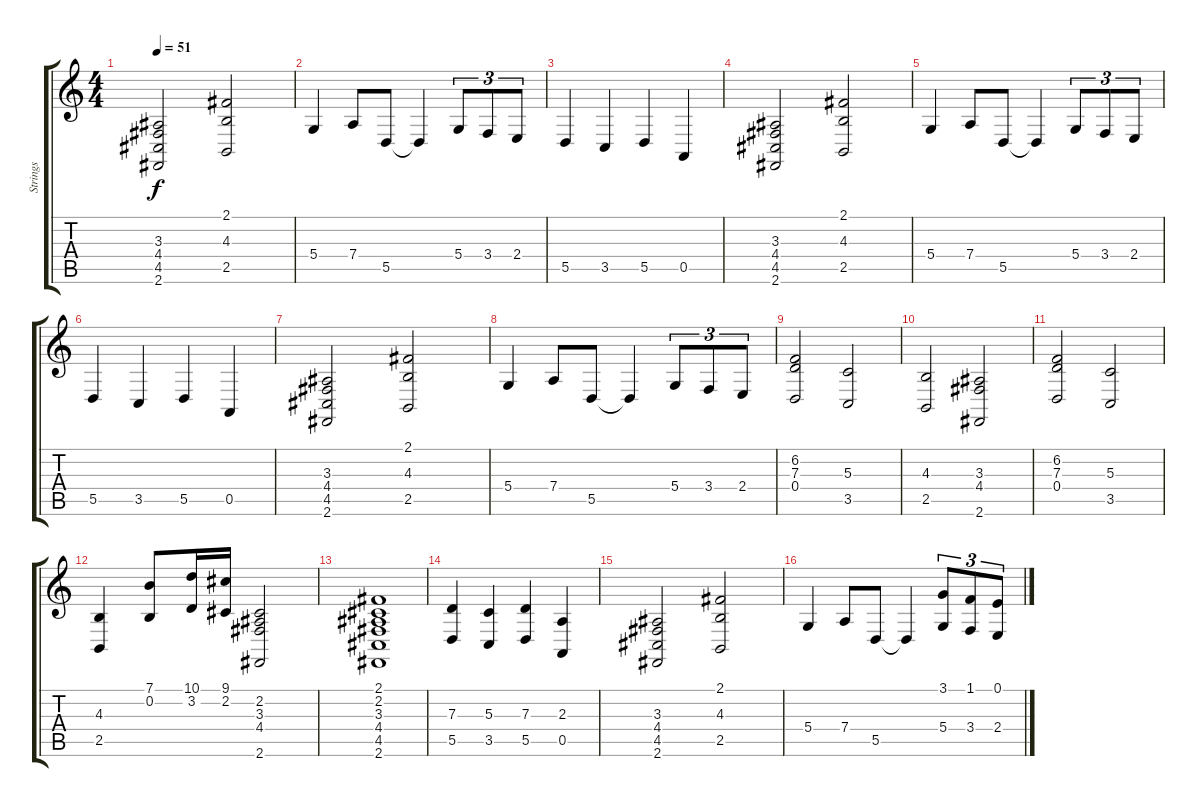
\track ("Strings" "Strings") {instrument stringensemble1}
\staff {score tabs}
\tuning (E4 B3 G3 D3 A2 E2) {hide}
\ts (4 4)
\tempo 51
\clef g2
\ks c
(3.3 4.4 4.5 2.6).2{dy f} (2.1 4.3 2.5).2 |
5.4.4 7.4.8 5.5.8 5.5{t}.4 5.4.8{tu (3 2)} 3.4.8{tu (3 2)} 2.4.8{tu (3 2)} |
5.5.4 3.5.4 5.5.4 0.5.4 |
(3.3 4.4 4.5 2.6).2 (2.1 4.3 2.5).2 |
5.4.4 7.4.8 5.5.8 5.5{t}.4 5.4.8{tu (3 2)} 3.4.8{tu (3 2)} 2.4.8{tu (3 2)} |
5.5.4 3.5.4 5.5.4 0.5.4 |
(3.3 4.4 4.5 2.6).2 (2.1 4.3 2.5).2 |
5.4.4 7.4.8 5.5.8 5.5{t}.4 5.4.8{tu (3 2)} 3.4.8{tu (3 2)} 2.4.8{tu (3 2)} |
(6.2 7.3 0.4).2 (5.3 3.5).2 |
(4.3 2.5).2 (3.3 4.4 2.6).2 |
(6.2 7.3 0.4).2 (5.3 3.5).2 |
(4.3 2.5).4 (7.1 0.2).8 (10.1 3.2).16 (9.1 2.2).16 (2.2 3.3 4.4 2.6).2 |
(2.1 2.2 3.3 4.4 4.5 2.6).1 |
(7.3 5.5).4 (5.3 3.5).4 (7.3 5.5).4 (2.3 0.5).4 |
(3.3 4.4 4.5 2.6).2 (2.1 4.3 2.5).2 |
5.4.4 7.4.8 5.5.8 5.5{t}.4 (3.1 5.4).8{tu (3 2)} (1.1 3.4).8{tu (3 2)} (0.1 2.4).8{tu (3 2)}
